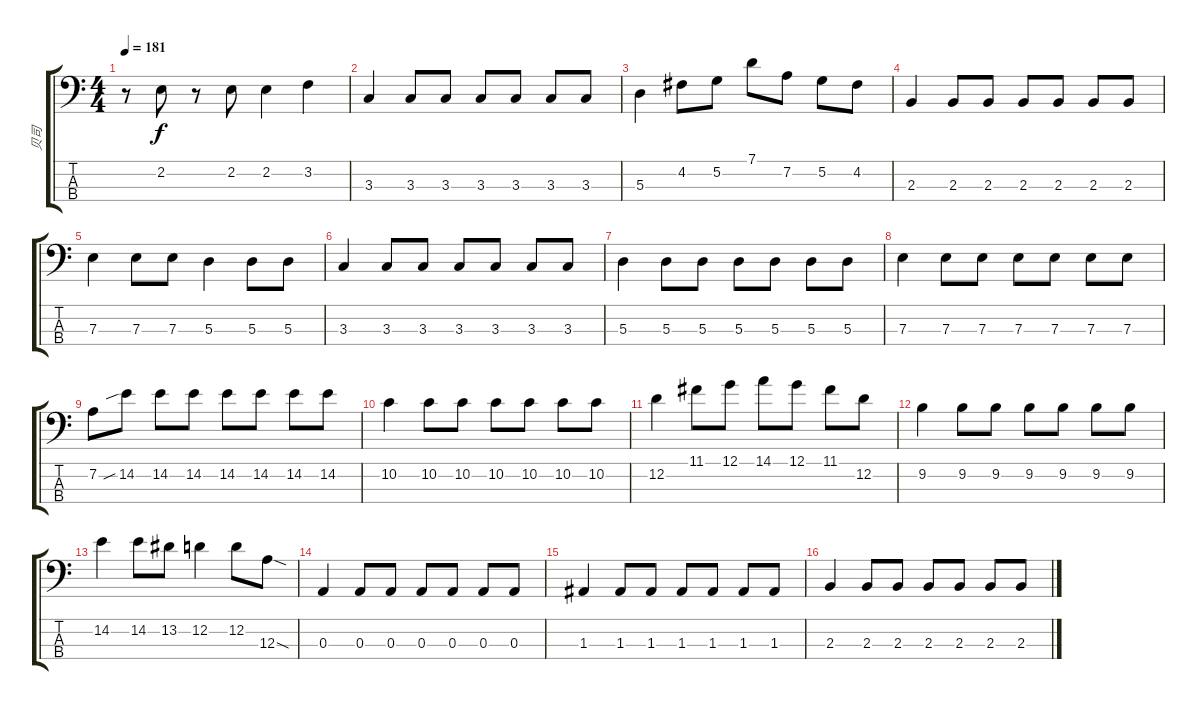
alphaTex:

\track ("贝司" "贝司") {instrument electricbassfinger}
\staff {score tabs}
\tuning (G2 D2 A1 E1) {hide}
\ts (4 4)
\tempo 181
\clef f4
\ks c
r.8{dy f} 2.2.8 r.8 2.2.8 2.2.4 3.2.4 |
3.3.4 3.3.8 3.3.8 3.3.8 3.3.8 3.3.8 3.3.8 |
5.3.4 4.2.8 5.2.8 7.1.8 7.2.8 5.2.8 4.2.8 |
2.3.4 2.3.8 2.3.8 2.3.8 2.3.8 2.3.8 2.3.8 |
7.3.4 7.3.8 7.3.8 5.3.4 5.3.8 5.3.8 |
3.3.4 3.3.8 3.3.8 3.3.8 3.3.8 3.3.8 3.3.8 |
5.3.4 5.3.8 5.3.8 5.3.8 5.3.8 5.3.8 5.3.8 |
7.3.4 7.3.8 7.3.8 7.3.8 7.3.8 7.3.8 7.3.8 |
7.2.8 14.2{sib}.8 14.2.8 14.2.8 14.2.8 14.2.8 14.2.8 14.2.8 |
10.2.4 10.2.8 10.2.8 10.2.8 10.2.8 10.2.8 10.2.8 |
12.2.4 11.1.8 12.1.8 14.1.8 12.1.8 11.1.8 12.2.8 |
9.2.4 9.2.8 9.2.8 9.2.8 9.2.8 9.2.8 9.2.8 |
14.2.4 14.2.8 13.2.8 12.2.4 12.2.8 12.3{sod}.8 |
0.3.4 0.3.8 0.3.8 0.3.8 0.3.8 0.3.8 0.3.8 |
1.3.4 1.3.8 1.3.8 1.3.8 1.3.8 1.3.8 1.3.8 |
2.3.4 2.3.8 2.3.8 2.3.8 2.3.8 2.3.8 2.3.8
